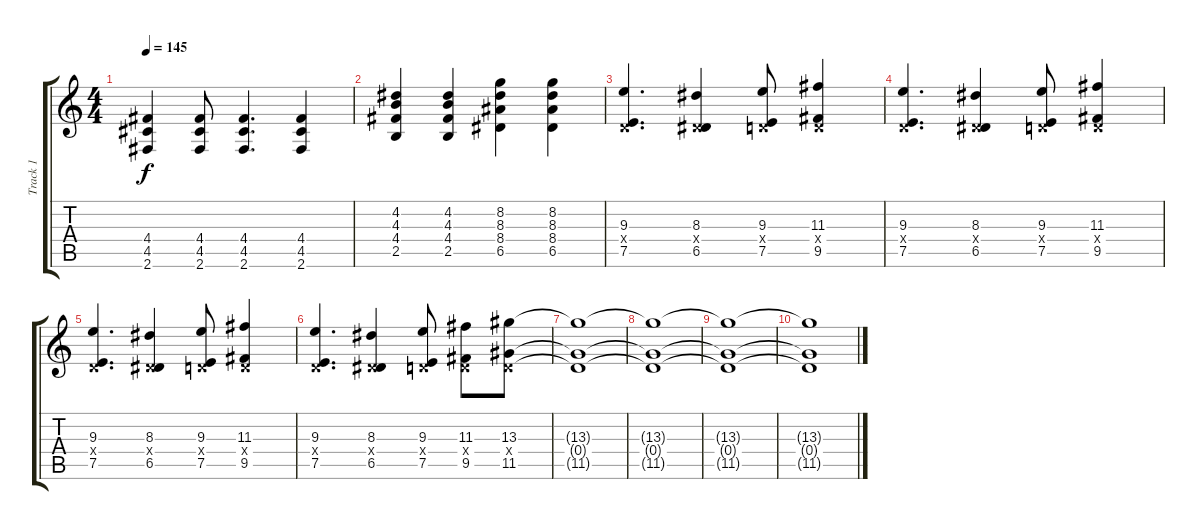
\track ("Track 1" "Track 1") {instrument overdrivenguitar}
\staff {score tabs}
\tuning (E4 B3 G3 D3 A2 E2) {hide}
\ts (4 4)
\tempo 145
\clef g2
\ks c
(4.4 4.5 2.6).4{dy f} (4.4 4.5 2.6).8 (4.4 4.5 2.6).4{d} (4.4 4.5 2.6).4 |
(4.2 4.3 4.4 2.5).4 (4.2 4.3 4.4 2.5).4 (8.2 8.3 8.4 6.5).4 (8.2 8.3 8.4 6.5).4 |
(9.3 0.4{x} 7.5).4{d} (8.3 0.4{x} 6.5).4 (9.3 0.4{x} 7.5).8 (11.3 0.4{x} 9.5).4 |
(9.3 0.4{x} 7.5).4{d} (8.3 0.4{x} 6.5).4 (9.3 0.4{x} 7.5).8 (11.3 0.4{x} 9.5).4 |
(9.3 0.4{x} 7.5).4{d} (8.3 0.4{x} 6.5).4 (9.3 0.4{x} 7.5).8 (11.3 0.4{x} 9.5).4 |
(9.3 0.4{x} 7.5).4{d} (8.3 0.4{x} 6.5).4 (9.3 0.4{x} 7.5).8 (11.3 0.4{x} 9.5).8 (13.3 0.4{x} 11.5).8 |
(13.3{t} 0.4{t} 11.5{t}).1 |
(13.3{t} 0.4{t} 11.5{t}).1 |
(13.3{t} 0.4{t} 11.5{t}).1 |
(13.3{t} 0.4{t} 11.5{t}).1
